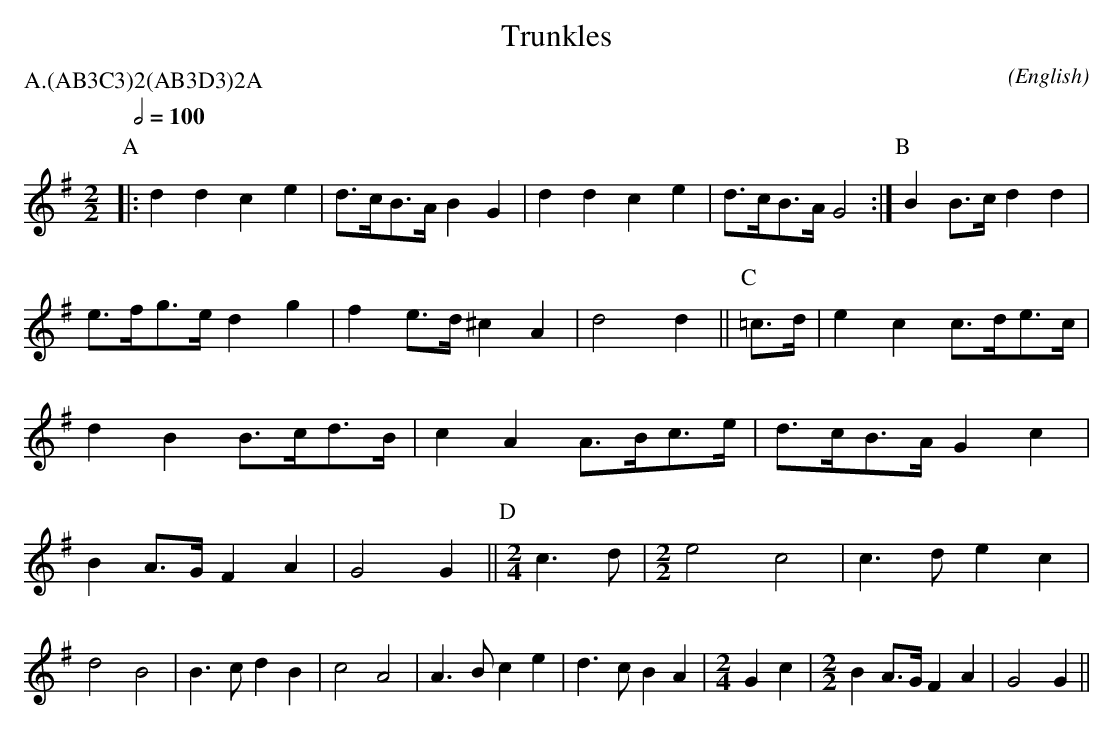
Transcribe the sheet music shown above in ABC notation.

X:1
T:Trunkles
M:2/2
C:
O:English
P:A.(AB3C3)2(AB3D3)2A
L:1/16
K:G
Q:1/2=100
P:A
|:\
d4  d4  c4 e4|d3cB3A    B4 G4|d4 d4  c4  e4|d3cB3A G8:|\
P:B
B4  B3c d4 d4|e3fg3e    d4 g4|f4 e3d ^c4 A4|d8     d4||\
P:C
=c3d|e4  c4  c3de3c|d4  B4    B3cd3B|c4 A4  A3Bc3e|d3cB3A G4 \
c4|B4  A3G F4 A4|G8        G4||\
P:D
M:2/4
L:1/16
c6 d2|\
M:2/2
L:1/16
e8 c8|c6 d2 e4 c4|d8 B8|B6 c2 d4 B4|c8 A8|A6 B2 c4 e4|d6 c2 B4 A4|\
M:2/4
L:1/16
G4 c4|\
M:2/2
L:1/16
B4 A3G F4 A4|G8 G4||
